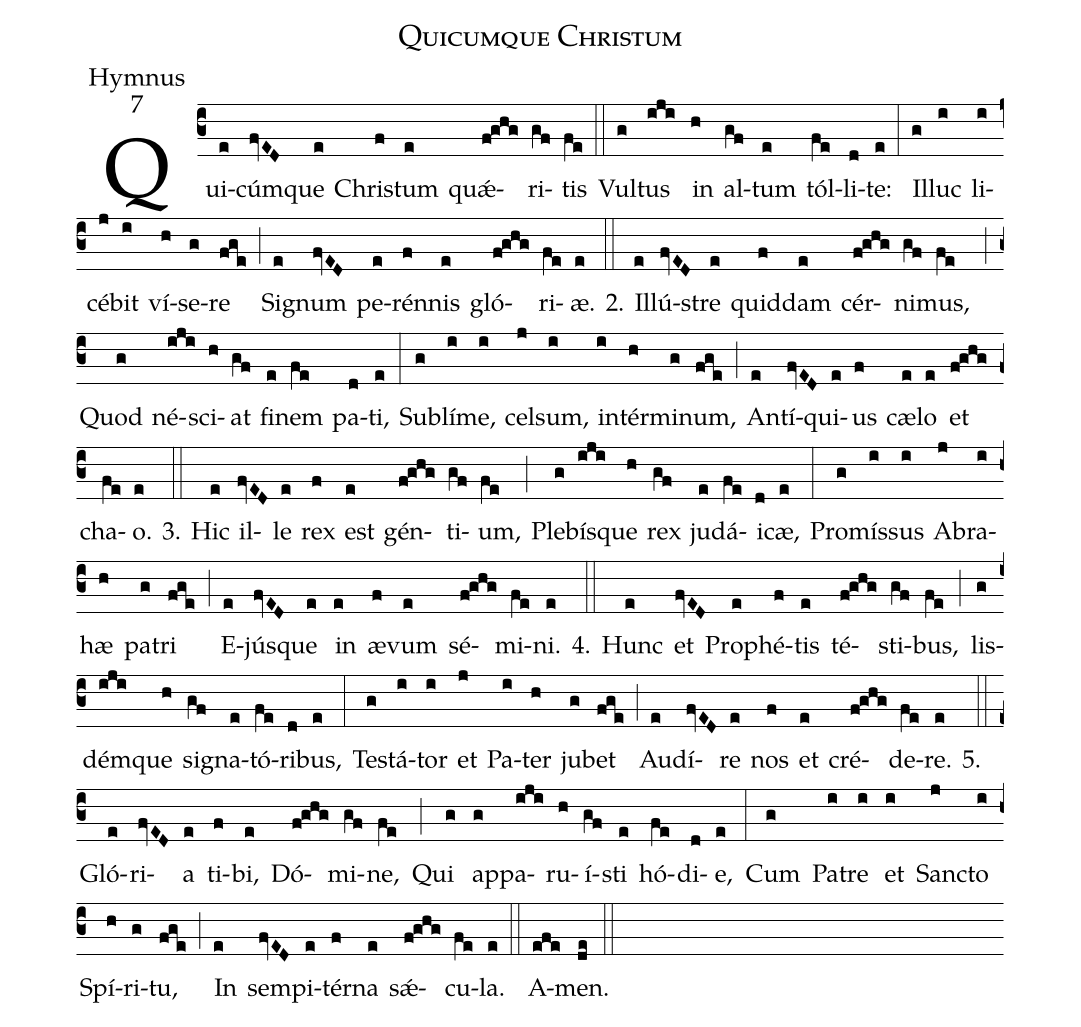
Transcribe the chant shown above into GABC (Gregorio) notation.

name:Quicumque Christum;
office-part:Hymnus;
mode:7;
%%
(c3) Qui(e)cúm(fvED)que(e) Chri(f)stum(e) qu{<sp>'ae</sp>}(f!ghg)ri(gf)tis(fe) (::)
Vul(g)tus(iji) in(h) al(gf)tum(e) tól(fe)li(d)te:(e) (:)
Il(g)luc(i) li(i)cé(j)bit(i) ví(h)se(g)re(fge) (;) Si(e)gnum(fvED) pe(e)rén(f)nis(e) gló(f!ghg)ri(fe)æ.(e) 2.(::) Il(e)lú(fvED)stre(e) quid(f)dam(e) cér(f!ghg)ni(gf)mus,(fe) (;) Quod(g) né(iji)sci(h)at(gf) fi(e)nem(fe) pa(d)ti,(e) (:)
Su(g)blí(i)me,(i) cel(j)sum,(i) in(i)tér(h)mi(g)num,(fge) (;) An(e)tí(fvED)qui(e)us(f) cæ(e)lo(e) et(f!ghg) cha(fe)o.(e) 3.(::) Hic(e) il(fvED)le(e) rex(f) est(e) gén(f!ghg)ti(gf)um,(fe) (;) Ple(g)bí(iji)sque(h) rex(gf) ju(e)dá(fe)i(d)cæ,(e) (:)
Pro(g)mís(i)sus(i) A(j)bra(i)hæ(h) pa(g)tri(fge) (;) E(e)jús(fvED)que(e) in(e) æ(f)vum(e) sé(f!ghg)mi(fe)ni.(e) 4.(::) Hunc(e) et(fvED) Pro(e)phé(f)tis(e) té(f!ghg)sti(gf)bus,(fe) (;) lis(g)dém(iji)que(h) si(gf)gna(e)tó(fe)ri(d)bus,(e) (:)
Te(g)stá(i)tor(i) et(j) Pa(i)ter(h) ju(g)bet(fge) (;) Au(e)dí(fvED)re(e) nos(f) et(e) cré(f!ghg)de(fe)re.(e) 5.(::) Gló(e)ri(fvED)a(e) ti(f)bi,(e) Dó(f!ghg)mi(gf)ne,(fe) (;) Qui(g) ap(g)pa(iji)ru(h)í(gf)sti(e) hó(fe)di(d)e,(e) (:)
Cum(g) Pa(i)tre(i) et(i) San(j)cto(i) Spí(h)ri(g)tu,(fge) (;) In(e) sem(fvED)pi(e)tér(f)na(e) s{<sp>'ae</sp>}(f!ghg)cu(fe)la.(e) (::)
A(efe)men.(de) (::)
